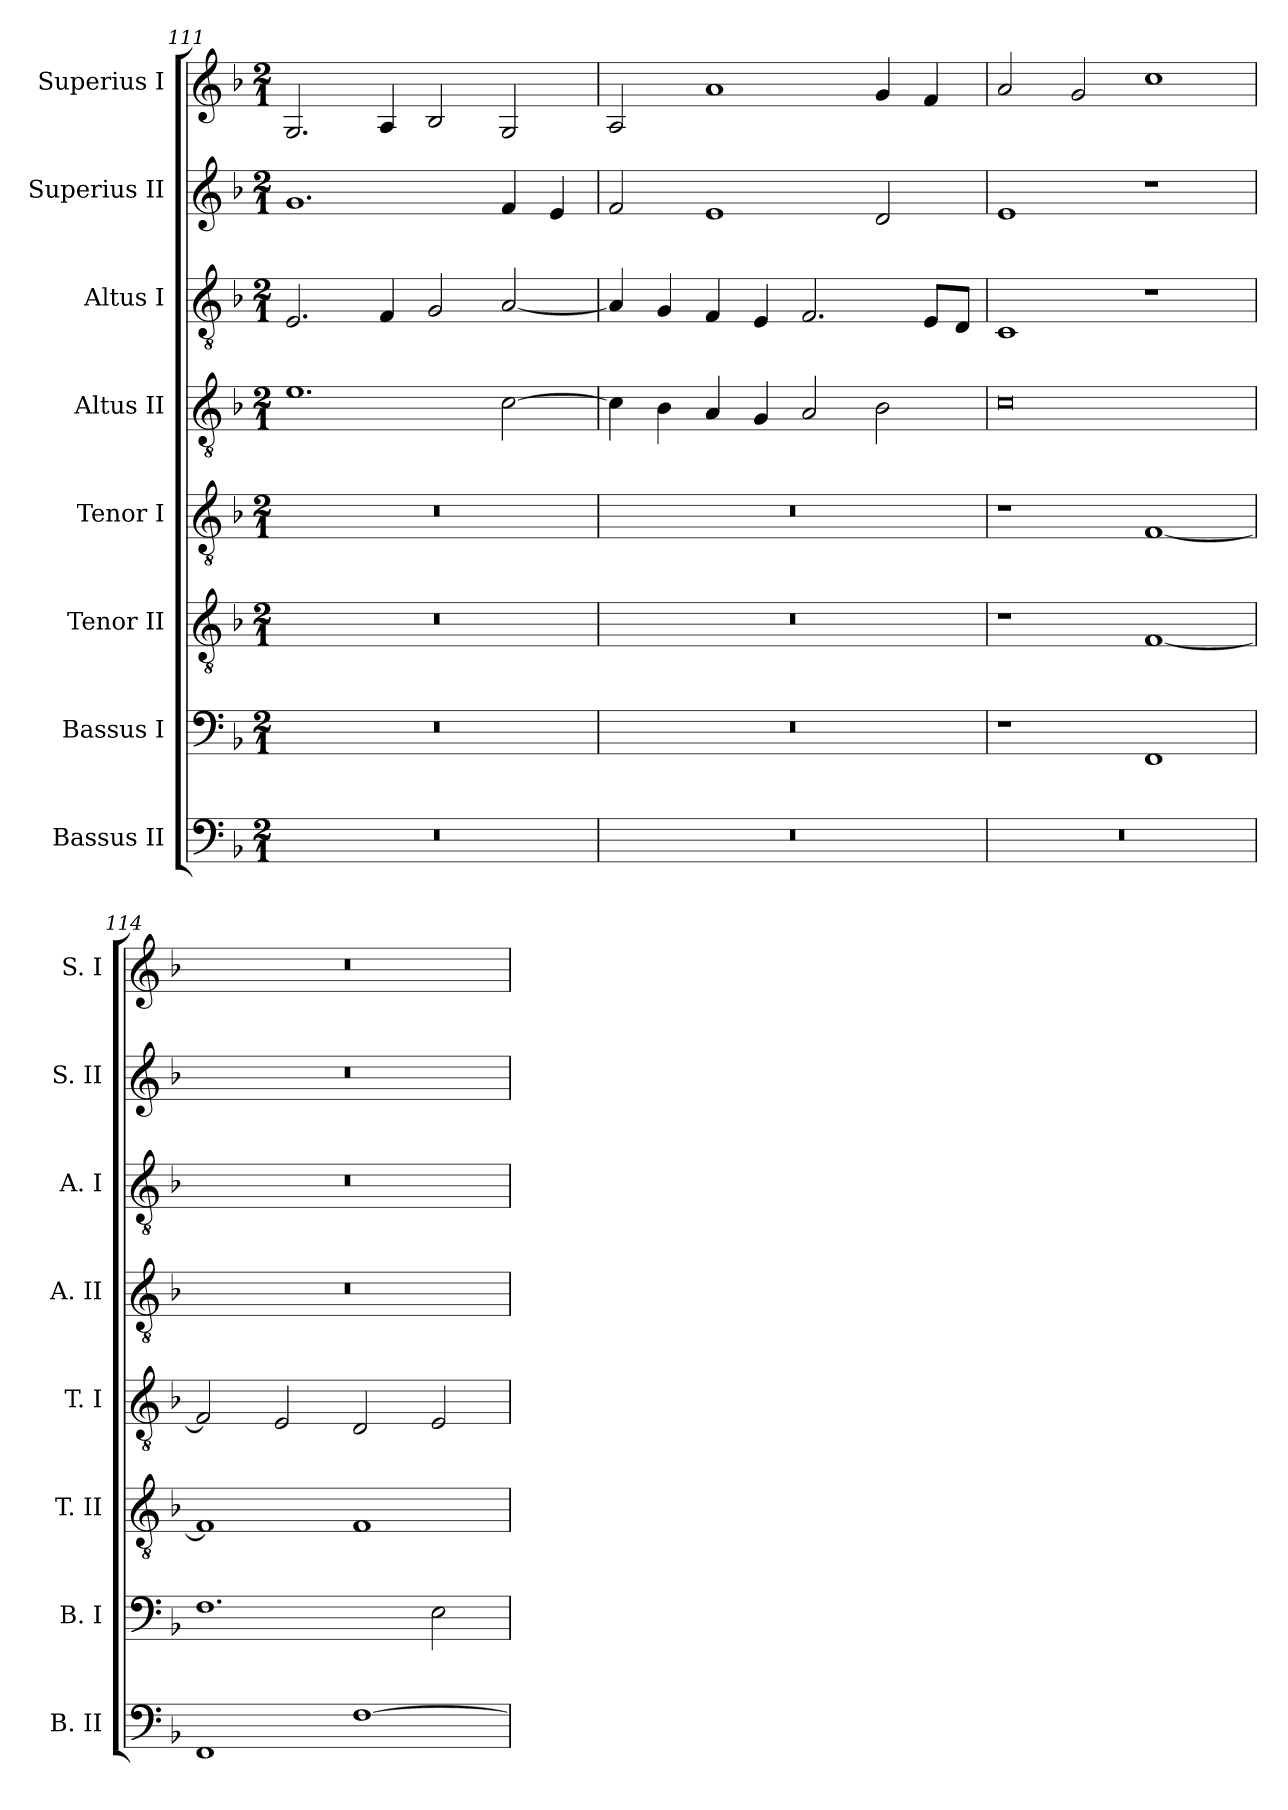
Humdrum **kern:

**kern	**kern	**kern	**kern	**kern	**kern	**kern	**kern
*part8	*part7	*part6	*part5	*part4	*part3	*part2	*part1
*staff8	*staff7	*staff6	*staff5	*staff4	*staff3	*staff2	*staff1
*I"Bassus II	*I"Bassus I	*I"Tenor II	*I"Tenor I	*I"Altus II	*I"Altus I	*I"Superius II	*I"Superius I
*I'B. II	*I'B. I	*I'T. II	*I'T. I	*I'A. II	*I'A. I	*I'S. II	*I'S. I
*clefF4	*clefF4	*clefGv2	*clefGv2	*clefGv2	*clefGv2	*clefG2	*clefG2
*k[b-]	*k[b-]	*k[b-]	*k[b-]	*k[b-]	*k[b-]	*k[b-]	*k[b-]
*F:	*F:	*F:	*F:	*F:	*F:	*F:	*F:
*M2/1	*M2/1	*M2/1	*M2/1	*M2/1	*M2/1	*M2/1	*M2/1
=111	=111	=111	=111	=111	=111	=111	=111
0r	0r	0r	0r	1.e	2.E	1.g	2.G
.	.	.	.	.	4F	.	4A
.	.	.	.	.	2G	.	2B-
.	.	.	.	[2c	[2A	4f	2G
.	.	.	.	.	.	4e	.
=112	=112	=112	=112	=112	=112	=112	=112
0r	0r	0r	0r	4c]	4A]	2f	2A
.	.	.	.	4B-	4G	.	.
.	.	.	.	4A	4F	1e	1a
.	.	.	.	4G	4E	.	.
.	.	.	.	2A	2.F	.	.
.	.	.	.	2B-	.	2d	4g
.	.	.	.	.	8EL	.	4f
.	.	.	.	.	8DJ	.	.
=113	=113	=113	=113	=113	=113	=113	=113
0r	1r	1r	1r	0c	1C	1e	2a
.	.	.	.	.	.	.	2g
.	1FF	[1F	[1F	.	1r	1r	1cc
=114	=114	=114	=114	=114	=114	=114	=114
1FF	1.F	1F]	2F]	0r	0r	0r	0r
.	.	.	2E	.	.	.	.
[1F	.	1F	2D	.	.	.	.
.	2E	.	2E	.	.	.	.
=	=	=	=	=	=	=	=
*-	*-	*-	*-	*-	*-	*-	*-
